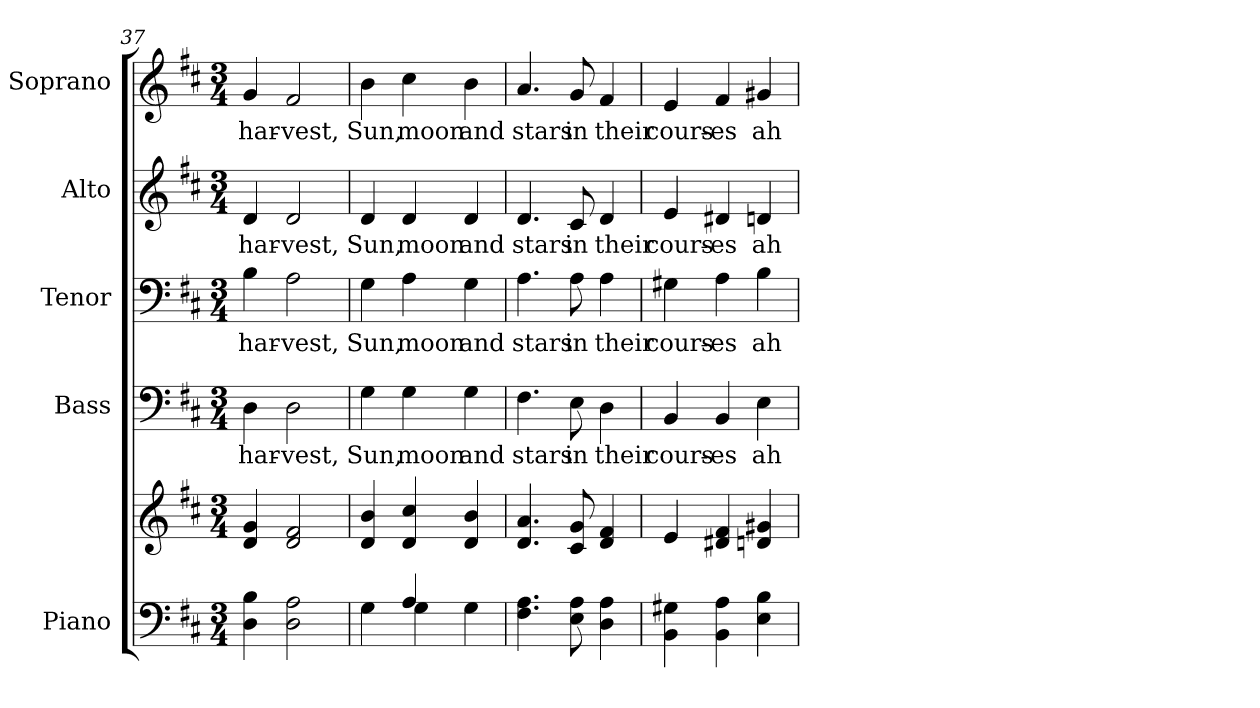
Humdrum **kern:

**kern	**kern	**kern	**text	**kern	**text	**kern	**text	**kern	**text
*part5	*part5	*part4	*part4	*part3	*part3	*part2	*part2	*part1	*part1
*staff6	*staff5	*staff4	*staff4	*staff3	*staff3	*staff2	*staff2	*staff1	*staff1
*I"Piano	*	*I"Bass	*	*I"Tenor	*	*I"Alto	*	*I"Soprano	*
*I'Pno.	*	*I'B.	*	*I'T.	*	*I'A.	*	*I'S.	*
*clefF4	*clefG2	*clefF4	*	*clefF4	*	*clefG2	*	*clefG2	*
*k[f#c#]	*k[f#c#]	*k[f#c#]	*	*k[f#c#]	*	*k[f#c#]	*	*k[f#c#]	*
*D:	*D:	*D:	*	*D:	*	*D:	*	*D:	*
*M3/4	*M3/4	*M3/4	*	*M3/4	*	*M3/4	*	*M3/4	*
=37	=37	=37	=37	=37	=37	=37	=37	=37	=37
!	!	!	!LO:LY:b:color=#000000	!	!	!	!	!	!
!	!	!	!	!	!LO:LY:b:color=#000000	!	!	!	!
!	!	!	!	!	!	!	!LO:LY:b:color=#000000	!	!
!	!	!	!	!	!	!	!	!	!LO:LY:b:color=#000000
4Di\ 4Bi	4di/ 4gi	4Di\	har-	4Bi\	har-	4di/	har-	4gi/	har-
!	!	!	!LO:LY:b:color=#000000	!	!	!	!	!	!
!	!	!	!	!	!LO:LY:b:color=#000000	!	!	!	!
!	!	!	!	!	!	!	!LO:LY:b:color=#000000	!	!
!	!	!	!	!	!	!	!	!	!LO:LY:b:color=#000000
2Di\ 2Ai	2di/ 2f#i	2Di\	-vest,	2Ai\	-vest,	2di/	-vest,	2f#i/	-vest,
=38	=38	=38	=38	=38	=38	=38	=38	=38	=38
*^	*	*	*	*	*	*	*	*	*
!	!	!	!	!LO:LY:b:color=#000000	!	!	!	!	!	!
!	!	!	!	!	!	!LO:LY:b:color=#000000	!	!	!	!
!	!	!	!	!	!	!	!	!LO:LY:b:color=#000000	!	!
!	!	!	!	!	!	!	!	!	!	!LO:LY:b:color=#000000
4Gi\	4ryy	4di/ 4bi	4Gi\	Sun,	4Gi\	Sun,	4di/	Sun,	4bi\	Sun,
!	!	!	!	!LO:LY:b:color=#000000	!	!	!	!	!	!
!	!	!	!	!	!	!LO:LY:b:color=#000000	!	!	!	!
!	!	!	!	!	!	!	!	!LO:LY:b:color=#000000	!	!
!	!	!	!	!	!	!	!	!	!	!LO:LY:b:color=#000000
4Ai/	4Gi\	4di/ 4cc#i	4Gi\	moon	4Ai\	moon	4di/	moon	4cc#i\	moon
!	!	!	!	!LO:LY:b:color=#000000	!	!	!	!	!	!
!	!	!	!	!	!	!LO:LY:b:color=#000000	!	!	!	!
!	!	!	!	!	!	!	!	!LO:LY:b:color=#000000	!	!
!	!	!	!	!	!	!	!	!	!	!LO:LY:b:color=#000000
4Gi\	4ryy	4di/ 4bi	4Gi\	and	4Gi\	and	4di/	and	4bi\	and
*v	*v	*	*	*	*	*	*	*	*	*
!!LO:PB:g=z
=39	=39	=39	=39	=39	=39	=39	=39	=39	=39
*^	*	*	*	*	*	*	*	*	*
!	!	!	!	!LO:LY:b:color=#000000	!	!	!	!	!	!
*v	*v	*	*	*	*	*	*	*	*	*
*^	*	*	*	*	*	*	*	*	*
!	!	!	!	!	!	!LO:LY:b:color=#000000	!	!	!	!
*v	*v	*	*	*	*	*	*	*	*	*
*^	*	*	*	*	*	*	*	*	*
!	!	!	!	!	!	!	!	!LO:LY:b:color=#000000	!	!
*v	*v	*	*	*	*	*	*	*	*	*
*^	*	*	*	*	*	*	*	*	*
!	!	!	!	!	!	!	!	!	!	!LO:LY:b:color=#000000
*v	*v	*	*	*	*	*	*	*	*	*
4.F#i\ 4.Ai	4.di/ 4.ai	4.F#i\	stars	4.Ai\	stars	4.di/	stars	4.ai/	stars
!	!	!	!LO:LY:b:color=#000000	!	!	!	!	!	!
!	!	!	!	!	!LO:LY:b:color=#000000	!	!	!	!
!	!	!	!	!	!	!	!LO:LY:b:color=#000000	!	!
!	!	!	!	!	!	!	!	!	!LO:LY:b:color=#000000
8Ei\ 8Ai	8c#i/ 8gi	8Ei\	in	8Ai\	in	8c#i/	in	8gi/	in
!	!	!	!LO:LY:b:color=#000000	!	!	!	!	!	!
!	!	!	!	!	!LO:LY:b:color=#000000	!	!	!	!
!	!	!	!	!	!	!	!LO:LY:b:color=#000000	!	!
!	!	!	!	!	!	!	!	!	!LO:LY:b:color=#000000
4Di\ 4Ai	4di/ 4f#i	4Di\	their	4Ai\	their	4di/	their	4f#i/	their
=40	=40	=40	=40	=40	=40	=40	=40	=40	=40
!	!	!	!LO:LY:b:color=#000000	!	!	!	!	!	!
!	!	!	!	!	!LO:LY:b:color=#000000	!	!	!	!
!	!	!	!	!	!	!	!LO:LY:b:color=#000000	!	!
!	!	!	!	!	!	!	!	!	!LO:LY:b:color=#000000
4BBi\ 4G#Xi	4ei/	4BBi/	cours-	4G#Xi\	cours-	4ei/	cours-	4ei/	cours-
!	!	!	!LO:LY:b:color=#000000	!	!	!	!	!	!
!	!	!	!	!	!LO:LY:b:color=#000000	!	!	!	!
!	!	!	!	!	!	!	!LO:LY:b:color=#000000	!	!
!	!	!	!	!	!	!	!	!	!LO:LY:b:color=#000000
4BBi\ 4Ai	4d#Xi/ 4f#i	4BBi/	-es	4Ai\	-es	4d#Xi/	-es	4f#i/	-es
!	!	!	!LO:LY:b:color=#000000	!	!	!	!	!	!
!	!	!	!	!	!LO:LY:b:color=#000000	!	!	!	!
!	!	!	!	!	!	!	!LO:LY:b:color=#000000	!	!
!	!	!	!	!	!	!	!	!	!LO:LY:b:color=#000000
4Ei\ 4Bi	4dni/ 4g#Xi	4Ei\	ah-	4Bi\	ah-	4dni/	ah-	4g#Xi/	ah-
=	=	=	=	=	=	=	=	=	=
*-	*-	*-	*-	*-	*-	*-	*-	*-	*-
